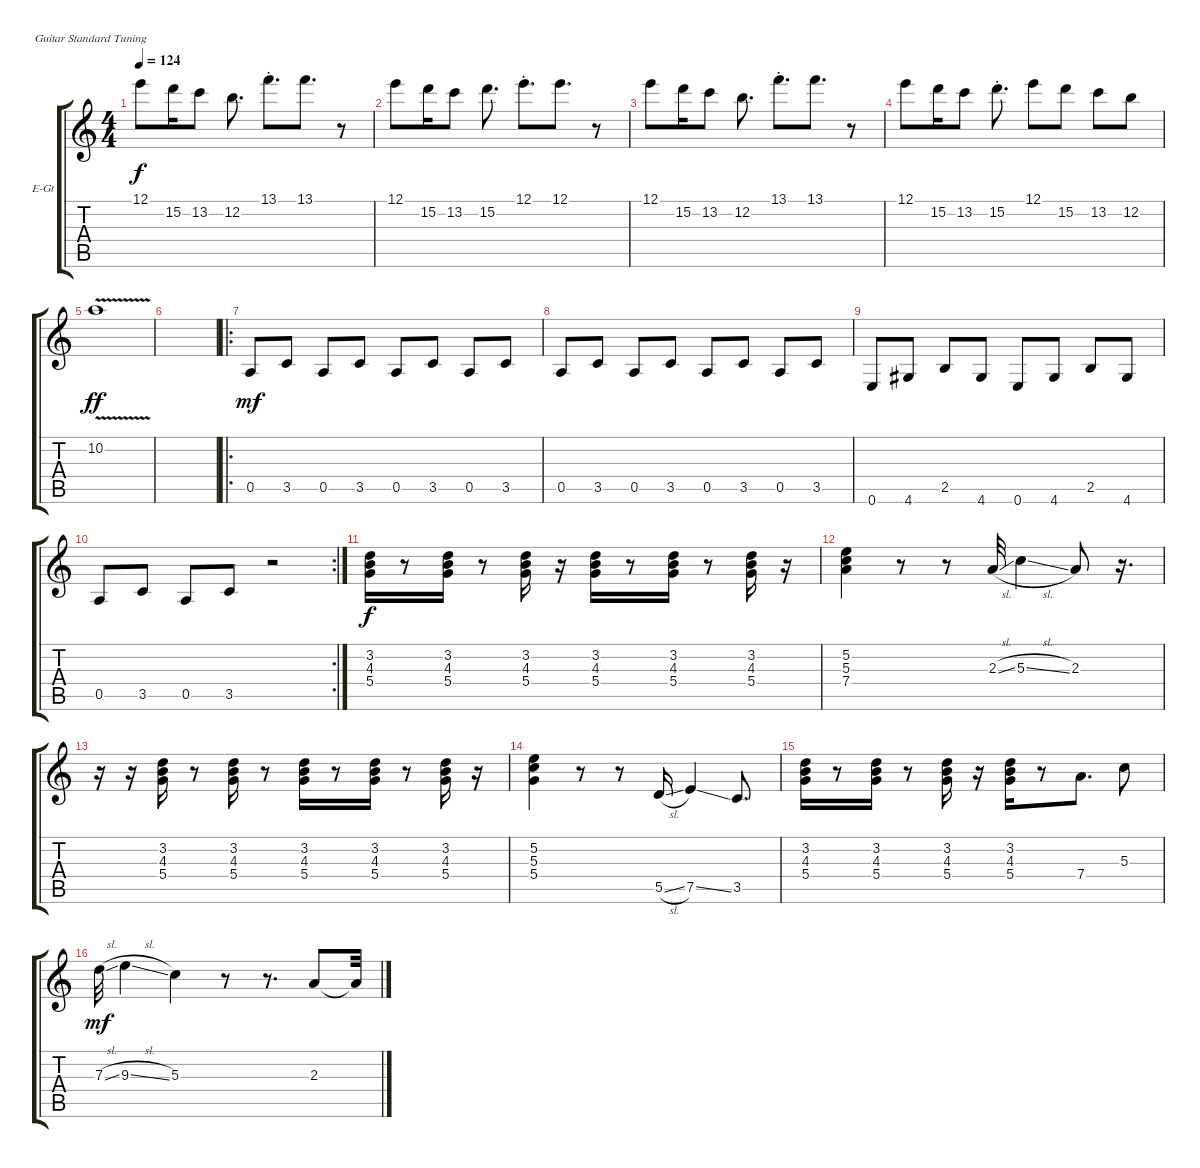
\defaultSystemsLayout 4
\bracketExtendMode groupsimilarinstruments
\firstSystemTrackNameOrientation horizontal
\otherSystemsTrackNameOrientation horizontal
\track ("Electric Guitar" "E-Gt") {instrument overdrivenguitar}
\staff {score tabs}
\tuning (E4 B3 G3 D3 A2 E2)
\ts (4 4)
\tempo 124
\clef g2
\ks c
12.1.8{dy f} 15.2.16 13.2.8 12.2.8{d} 13.1{st}.8{d} 13.1.8{d} r.8 |
12.1.8 15.2.16 13.2.8 15.2.8{d} 12.1{st}.8{d} 12.1.8{d} r.8 |
12.1.8 15.2.16 13.2.8 12.2.8{d} 13.1{st}.8{d} 13.1.8{d} r.8 |
12.1.8 15.2.16 13.2.8 15.2{st}.8{d} 12.1.8 15.2.8 13.2.8 12.2.8 |
10.2{v}.1{dy ff} |
|
\ro
0.5.8{dy mf} 3.5.8 0.5.8 3.5.8 0.5.8 3.5.8 0.5.8 3.5.8 |
0.5.8 3.5.8 0.5.8 3.5.8 0.5.8 3.5.8 0.5.8 3.5.8 |
0.6.8 4.6.8 2.5.8 4.6.8 0.6.8 4.6.8 2.5.8 4.6.8 |
\rc 2
0.5.8 3.5.8 0.5.8 3.5.8 r.2 |
(5.4 4.3 3.2).16{dy f} r.8 (5.4 4.3 3.2).16 r.8 (5.4 4.3 3.2).16 r.16 (5.4 4.3 3.2).16 r.8 (5.4 4.3 3.2).16 r.8 (5.4 4.3 3.2).16 r.16 |
(7.4 5.3 5.2).4 r.8 r.8 2.3{sl}.32 5.3{sl}.4 2.3.8 r.16{d} |
r.16 r.16 (5.4 4.3 3.2).16 r.8 (5.4 4.3 3.2).16 r.8 (5.4 4.3 3.2).16 r.8 (5.4 4.3 3.2).16 r.8 (5.4 4.3 3.2).16 r.16 |
(5.3 5.2 5.4).4 r.8 r.8 5.5{sl}.16 7.5{ss}.4 3.5.8{d} |
(5.4 4.3 3.2).16 r.8 (5.4 4.3 3.2).16 r.8 (5.4 4.3 3.2).16 r.16 (5.4 4.3 3.2).16 r.8 7.4.8{d} 5.3.8 |
7.3{sl}.32{dy mf} 9.3{sl}.4 5.3.4 r.8 r.8{d} 2.3.8 2.3{t}.32
